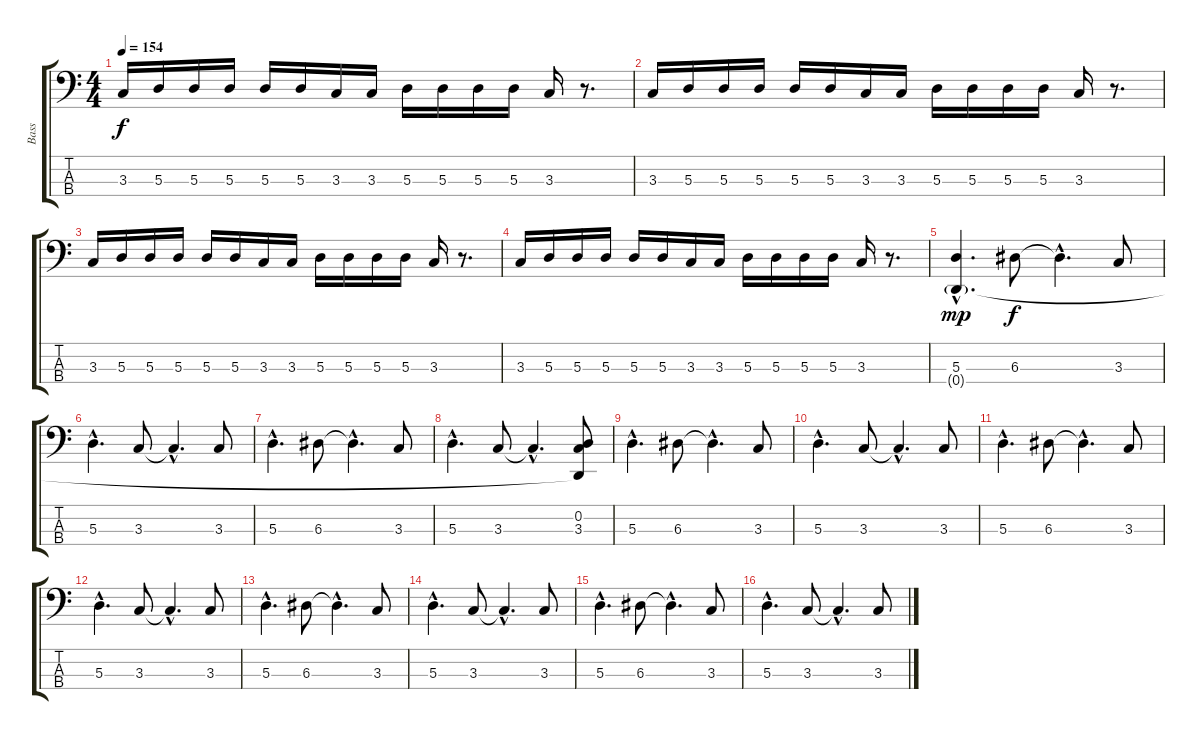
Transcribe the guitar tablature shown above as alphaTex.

\track ("Bass" "Bass") {instrument synthbass2}
\staff {score tabs}
\tuning (G2 D2 A1 D1) {hide}
\ts (4 4)
\tempo 154
\clef f4
\ks c
3.3.16{dy f} 5.3.16 5.3.16 5.3.16 5.3.16 5.3.16 3.3.16 3.3.16 5.3.16 5.3.16 5.3.16 5.3.16 3.3.16 r.8{d} |
3.3.16 5.3.16 5.3.16 5.3.16 5.3.16 5.3.16 3.3.16 3.3.16 5.3.16 5.3.16 5.3.16 5.3.16 3.3.16 r.8{d} |
3.3.16 5.3.16 5.3.16 5.3.16 5.3.16 5.3.16 3.3.16 3.3.16 5.3.16 5.3.16 5.3.16 5.3.16 3.3.16 r.8{d} |
3.3.16 5.3.16 5.3.16 5.3.16 5.3.16 5.3.16 3.3.16 3.3.16 5.3.16 5.3.16 5.3.16 5.3.16 3.3.16 r.8{d} |
(5.3{hac} 0.4{g hac}).4{d dy mp} 6.3.8{dy f} 6.3{hac t}.4{d} 3.3.8 |
5.3{hac}.4{d} 3.3.8 3.3{hac t}.4{d} 3.3.8 |
5.3{hac}.4{d} 6.3.8 6.3{hac t}.4{d} 3.3.8 |
5.3{hac}.4{d} 3.3.8 3.3{hac t}.4{d} (0.2 3.3 0.4{t}).8 |
5.3{hac}.4{d} 6.3.8 6.3{hac t}.4{d} 3.3.8 |
5.3{hac}.4{d} 3.3.8 3.3{hac t}.4{d} 3.3.8 |
5.3{hac}.4{d} 6.3.8 6.3{hac t}.4{d} 3.3.8 |
5.3{hac}.4{d} 3.3.8 3.3{hac t}.4{d} 3.3.8 |
5.3{hac}.4{d} 6.3.8 6.3{hac t}.4{d} 3.3.8 |
5.3{hac}.4{d} 3.3.8 3.3{hac t}.4{d} 3.3.8 |
5.3{hac}.4{d} 6.3.8 6.3{hac t}.4{d} 3.3.8 |
5.3{hac}.4{d} 3.3.8 3.3{hac t}.4{d} 3.3.8
